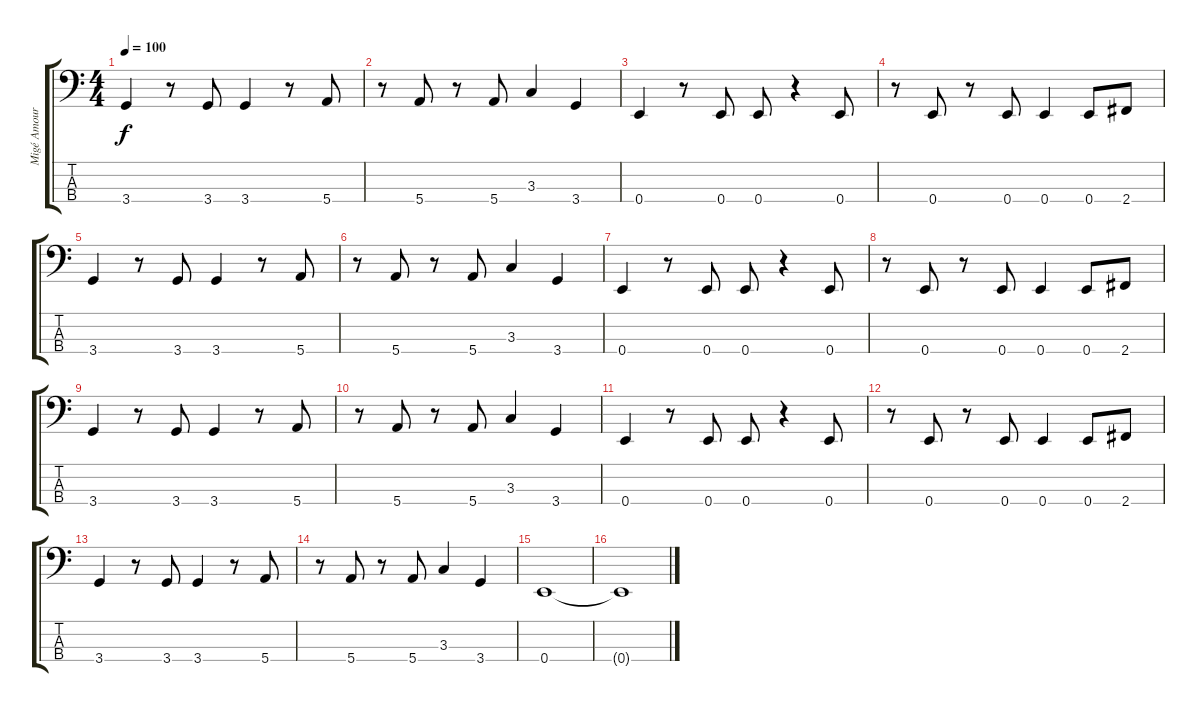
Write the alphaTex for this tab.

\track ("Migé Amour" "Migé Amour") {instrument electricbassfinger}
\staff {score tabs}
\tuning (G2 D2 A1 E1) {hide}
\ts (4 4)
\tempo 100
\clef f4
\ks c
3.4.4{dy f} r.8 3.4.8 3.4.4 r.8 5.4.8 |
r.8 5.4.8 r.8 5.4.8 3.3.4 3.4.4 |
0.4.4 r.8 0.4.8 0.4.8 r.4 0.4.8 |
r.8 0.4.8 r.8 0.4.8 0.4.4 0.4.8 2.4.8 |
3.4.4 r.8 3.4.8 3.4.4 r.8 5.4.8 |
r.8 5.4.8 r.8 5.4.8 3.3.4 3.4.4 |
0.4.4 r.8 0.4.8 0.4.8 r.4 0.4.8 |
r.8 0.4.8 r.8 0.4.8 0.4.4 0.4.8 2.4.8 |
3.4.4 r.8 3.4.8 3.4.4 r.8 5.4.8 |
r.8 5.4.8 r.8 5.4.8 3.3.4 3.4.4 |
0.4.4 r.8 0.4.8 0.4.8 r.4 0.4.8 |
r.8 0.4.8 r.8 0.4.8 0.4.4 0.4.8 2.4.8 |
3.4.4 r.8 3.4.8 3.4.4 r.8 5.4.8 |
r.8 5.4.8 r.8 5.4.8 3.3.4 3.4.4 |
0.4.1 |
0.4{t}.1
